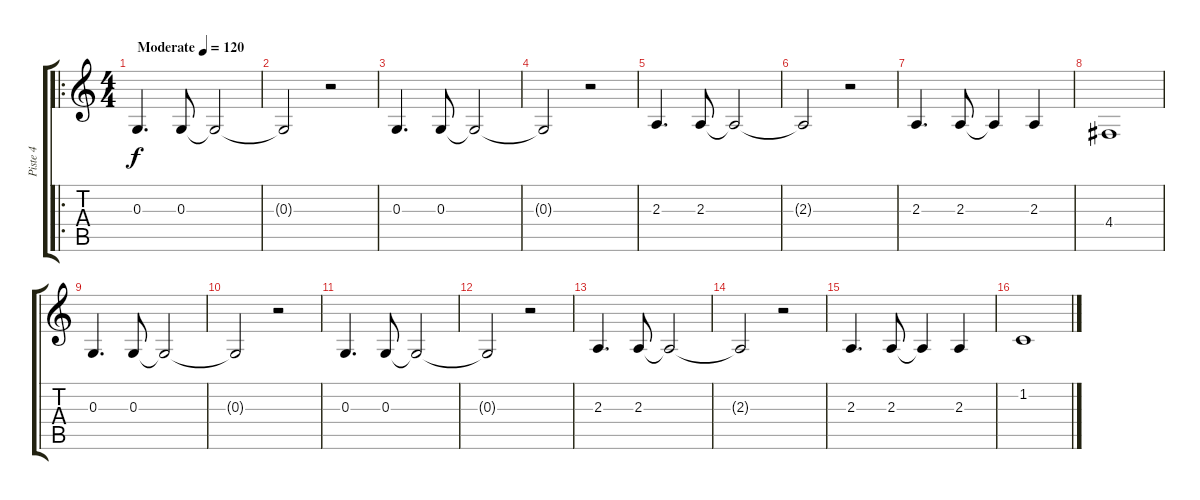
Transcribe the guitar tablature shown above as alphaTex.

\track ("Piste 4" "Piste 4") {instrument lead1square}
\staff {score tabs}
\tuning (E4 B3 G3 D3 A2 E2) {hide}
\ro
\ts (4 4)
\tempo (120 "Moderate")
\clef g2
\ks c
0.3.4{d dy f instrument lead1square} 0.3.8 0.3{t}.2 |
0.3{t}.2 r.2 |
0.3.4{d} 0.3.8 0.3{t}.2 |
0.3{t}.2 r.2 |
2.3.4{d} 2.3.8 2.3{t}.2 |
2.3{t}.2 r.2 |
2.3.4{d} 2.3.8 2.3{t}.4 2.3.4 |
4.4.1 |
0.3.4{d} 0.3.8 0.3{t}.2 |
0.3{t}.2 r.2 |
0.3.4{d} 0.3.8 0.3{t}.2 |
0.3{t}.2 r.2 |
2.3.4{d} 2.3.8 2.3{t}.2 |
2.3{t}.2 r.2 |
2.3.4{d} 2.3.8 2.3{t}.4 2.3.4 |
1.2.1
